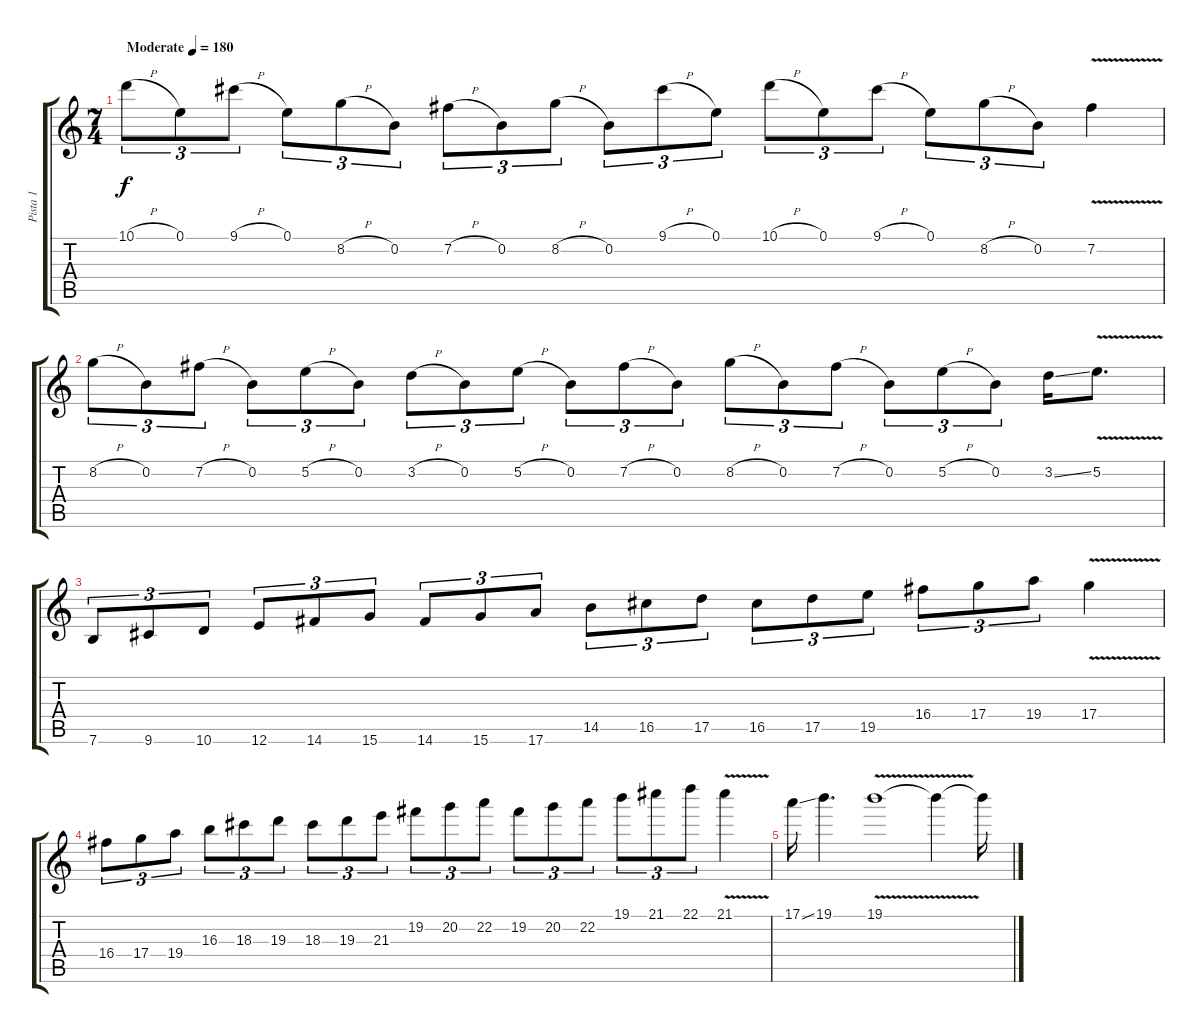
\track ("Pista 1" "Pista 1") {instrument distortionguitar}
\staff {score tabs}
\tuning (E4 B3 G3 D3 A2 E2) {hide}
\ts (7 4)
\tempo (180 "Moderate")
\clef g2
\ks c
10.1{h}.8{tu (3 2) dy f instrument distortionguitar} 0.1.8{tu (3 2)} 9.1{h}.8{tu (3 2)} 0.1.8{tu (3 2)} 8.2{h}.8{tu (3 2)} 0.2.8{tu (3 2)} 7.2{h}.8{tu (3 2)} 0.2.8{tu (3 2)} 8.2{h}.8{tu (3 2)} 0.2.8{tu (3 2)} 9.1{h}.8{tu (3 2)} 0.1.8{tu (3 2)} 10.1{h}.8{tu (3 2)} 0.1.8{tu (3 2)} 9.1{h}.8{tu (3 2)} 0.1.8{tu (3 2)} 8.2{h}.8{tu (3 2)} 0.2.8{tu (3 2)} 7.2{v}.4 |
8.2{h}.8{tu (3 2)} 0.2.8{tu (3 2)} 7.2{h}.8{tu (3 2)} 0.2.8{tu (3 2)} 5.2{h}.8{tu (3 2)} 0.2.8{tu (3 2)} 3.2{h}.8{tu (3 2)} 0.2.8{tu (3 2)} 5.2{h}.8{tu (3 2)} 0.2.8{tu (3 2)} 7.2{h}.8{tu (3 2)} 0.2.8{tu (3 2)} 8.2{h}.8{tu (3 2)} 0.2.8{tu (3 2)} 7.2{h}.8{tu (3 2)} 0.2.8{tu (3 2)} 5.2{h}.8{tu (3 2)} 0.2.8{tu (3 2)} 3.2{ss}.16 5.2{v}.8{d} |
7.6.8{tu (3 2)} 9.6.8{tu (3 2)} 10.6.8{tu (3 2)} 12.6.8{tu (3 2)} 14.6.8{tu (3 2)} 15.6.8{tu (3 2)} 14.6.8{tu (3 2)} 15.6.8{tu (3 2)} 17.6.8{tu (3 2)} 14.5.8{tu (3 2)} 16.5.8{tu (3 2)} 17.5.8{tu (3 2)} 16.5.8{tu (3 2)} 17.5.8{tu (3 2)} 19.5.8{tu (3 2)} 16.4.8{tu (3 2)} 17.4.8{tu (3 2)} 19.4.8{tu (3 2)} 17.4{v}.4 |
16.4.8{tu (3 2)} 17.4.8{tu (3 2)} 19.4.8{tu (3 2)} 16.3.8{tu (3 2)} 18.3.8{tu (3 2)} 19.3.8{tu (3 2)} 18.3.8{tu (3 2)} 19.3.8{tu (3 2)} 21.3.8{tu (3 2)} 19.2.8{tu (3 2)} 20.2.8{tu (3 2)} 22.2.8{tu (3 2)} 19.2.8{tu (3 2)} 20.2.8{tu (3 2)} 22.2.8{tu (3 2)} 19.1.8{tu (3 2)} 21.1.8{tu (3 2)} 22.1.8{tu (3 2)} 21.1{v}.4 |
17.1{ss}.16 19.1.4{d} 19.1{v}.1 19.1{t}.4 19.1{t}.16
